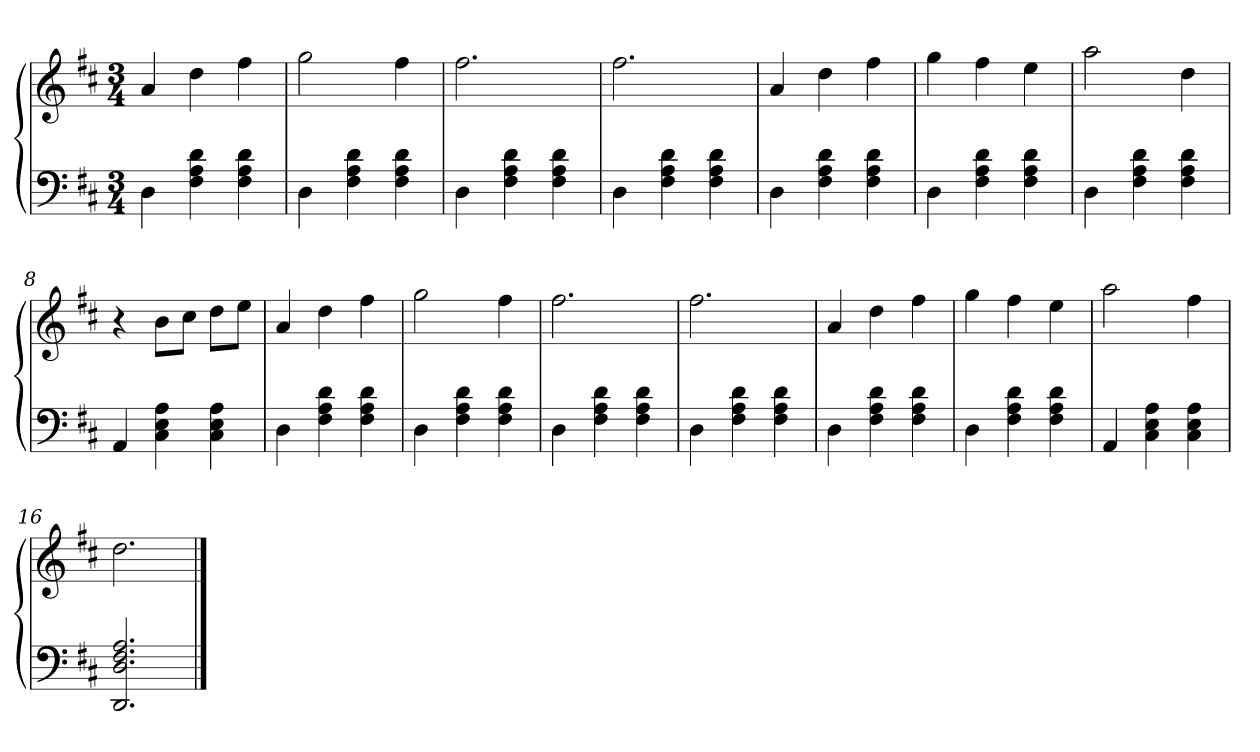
**kern	**kern
*part2	*part1
*staff2	*staff1
*clefF4	*clefG2
*k[f#c#]	*k[f#c#]
*D:	*D:
*M3/4	*M3/4
*MM100	*MM100
=1	=1
4D	4a
4F# 4A 4d	4dd
4F# 4A 4d	4ff#
=2	=2
4D	2gg
4F# 4A 4d	.
4F# 4A 4d	4ff#
=3	=3
4D	2.ff#
4F# 4A 4d	.
4F# 4A 4d	.
=4	=4
4D	2.ff#
4F# 4A 4d	.
4F# 4A 4d	.
=5	=5
4D	4a
4F# 4A 4d	4dd
4F# 4A 4d	4ff#
=6	=6
4D	4gg
4F# 4A 4d	4ff#
4F# 4A 4d	4ee
=7	=7
4D	2aa
4F# 4A 4d	.
4F# 4A 4d	4dd
=8	=8
4AA	4r
4C# 4E 4A	8b\L
.	8cc#\J
4C# 4E 4A	8dd\L
.	8ee\J
=9	=9
4D	4a
4F# 4A 4d	4dd
4F# 4A 4d	4ff#
=10	=10
4D	2gg
4F# 4A 4d	.
4F# 4A 4d	4ff#
=11	=11
4D	2.ff#
4F# 4A 4d	.
4F# 4A 4d	.
=12	=12
4D	2.ff#
4F# 4A 4d	.
4F# 4A 4d	.
=13	=13
4D	4a
4F# 4A 4d	4dd
4F# 4A 4d	4ff#
=14	=14
4D	4gg
4F# 4A 4d	4ff#
4F# 4A 4d	4ee
=15	=15
4AA	2aa
4C# 4E 4A	.
4C# 4E 4A	4ff#
=16	=16
2.DD 2.D 2.F# 2.A	2.dd
==	==
*-	*-
